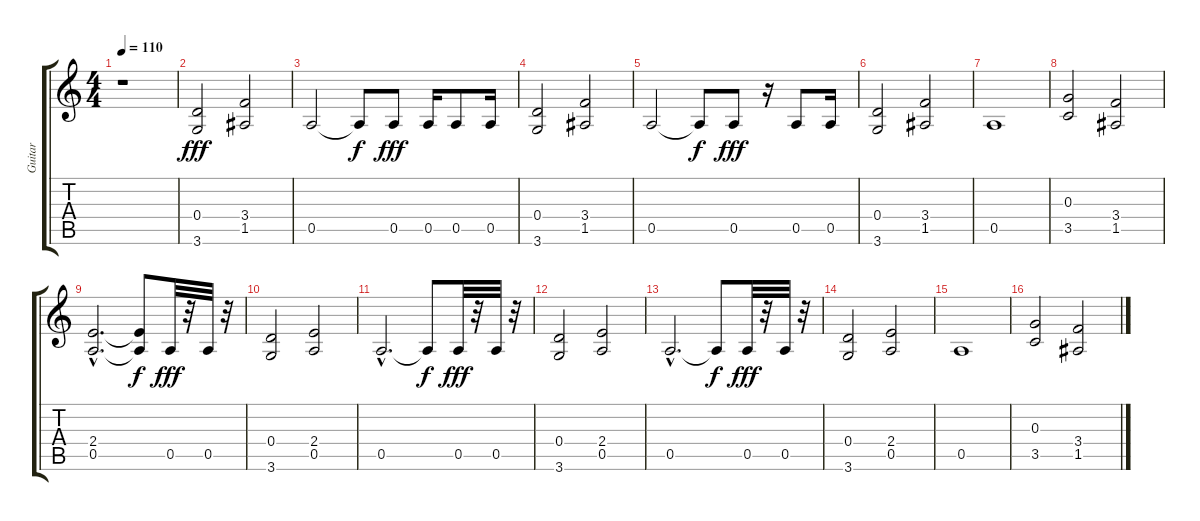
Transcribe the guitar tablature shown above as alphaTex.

\track ("Guitar" "Guitar") {instrument overdrivenguitar}
\staff {score tabs}
\tuning (E4 B3 G3 D3 A2 E2) {hide}
\ts (4 4)
\tempo 110
\clef g2
\ks c
r.1{dy fff} |
(0.4 3.6).2 (3.4 1.5).2 |
0.5.2 0.5{t}.8{dy f} 0.5.8{dy fff} 0.5.16 0.5.8 0.5.16 |
(0.4 3.6).2 (3.4 1.5).2 |
0.5.2 0.5{t}.8{dy f} 0.5.8{dy fff} r.16 0.5.8 0.5.16 |
(0.4 3.6).2 (3.4 1.5).2 |
0.5.1 |
(0.3 3.5).2 (3.4 1.5).2 |
(2.4{hac} 0.5{hac}).2{d} (2.4{t} 0.5{t}).8{dy f} 0.5.32{dy fff} r.32 0.5.32 r.32 |
(0.4 3.6).2 (2.4 0.5).2 |
0.5{hac}.2{d} 0.5{t}.8{dy f} 0.5.32{dy fff} r.32 0.5.32 r.32 |
(0.4 3.6).2 (2.4 0.5).2 |
0.5{hac}.2{d} 0.5{t}.8{dy f} 0.5.32{dy fff} r.32 0.5.32 r.32 |
(0.4 3.6).2 (2.4 0.5).2 |
0.5.1 |
(0.3 3.5).2 (3.4 1.5).2
